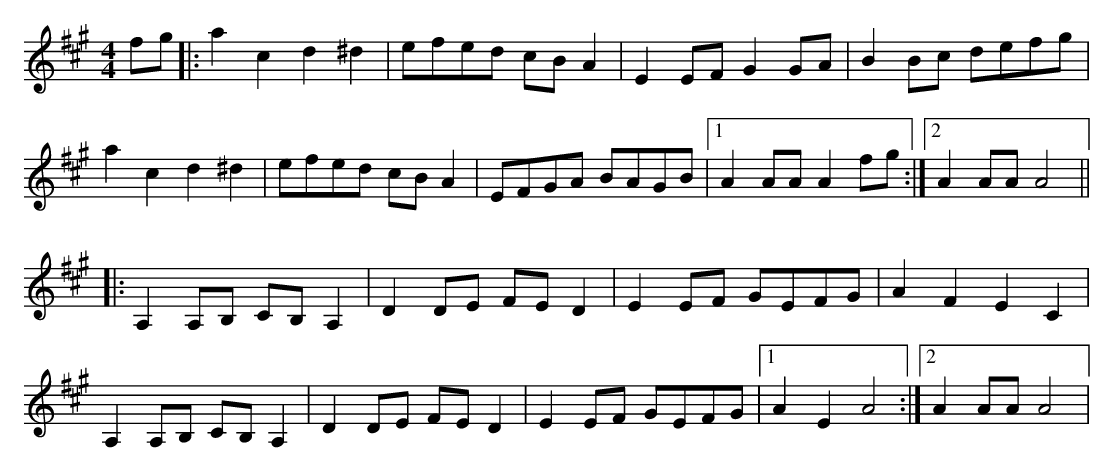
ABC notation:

X:1
M:4/4
K:A
fg|: a2 c2 d2 ^d2| efed cB A2| E2 EF G2 GA| B2 Bc defg|
 a2 c2 d2 ^d2| efed cB A2| EFGA BAGB|1 A2 AA A2 fg:|2 A2 AA A4||
|: A,2 A,B, CB, A,2| D2 DE FE D2| E2 EF GEFG| A2 F2 E2 C2|
 A,2 A,B, CB, A,2| D2 DE FE D2| E2 EF GEFG|1 A2 E2 A4:|2 A2 AA A4|
